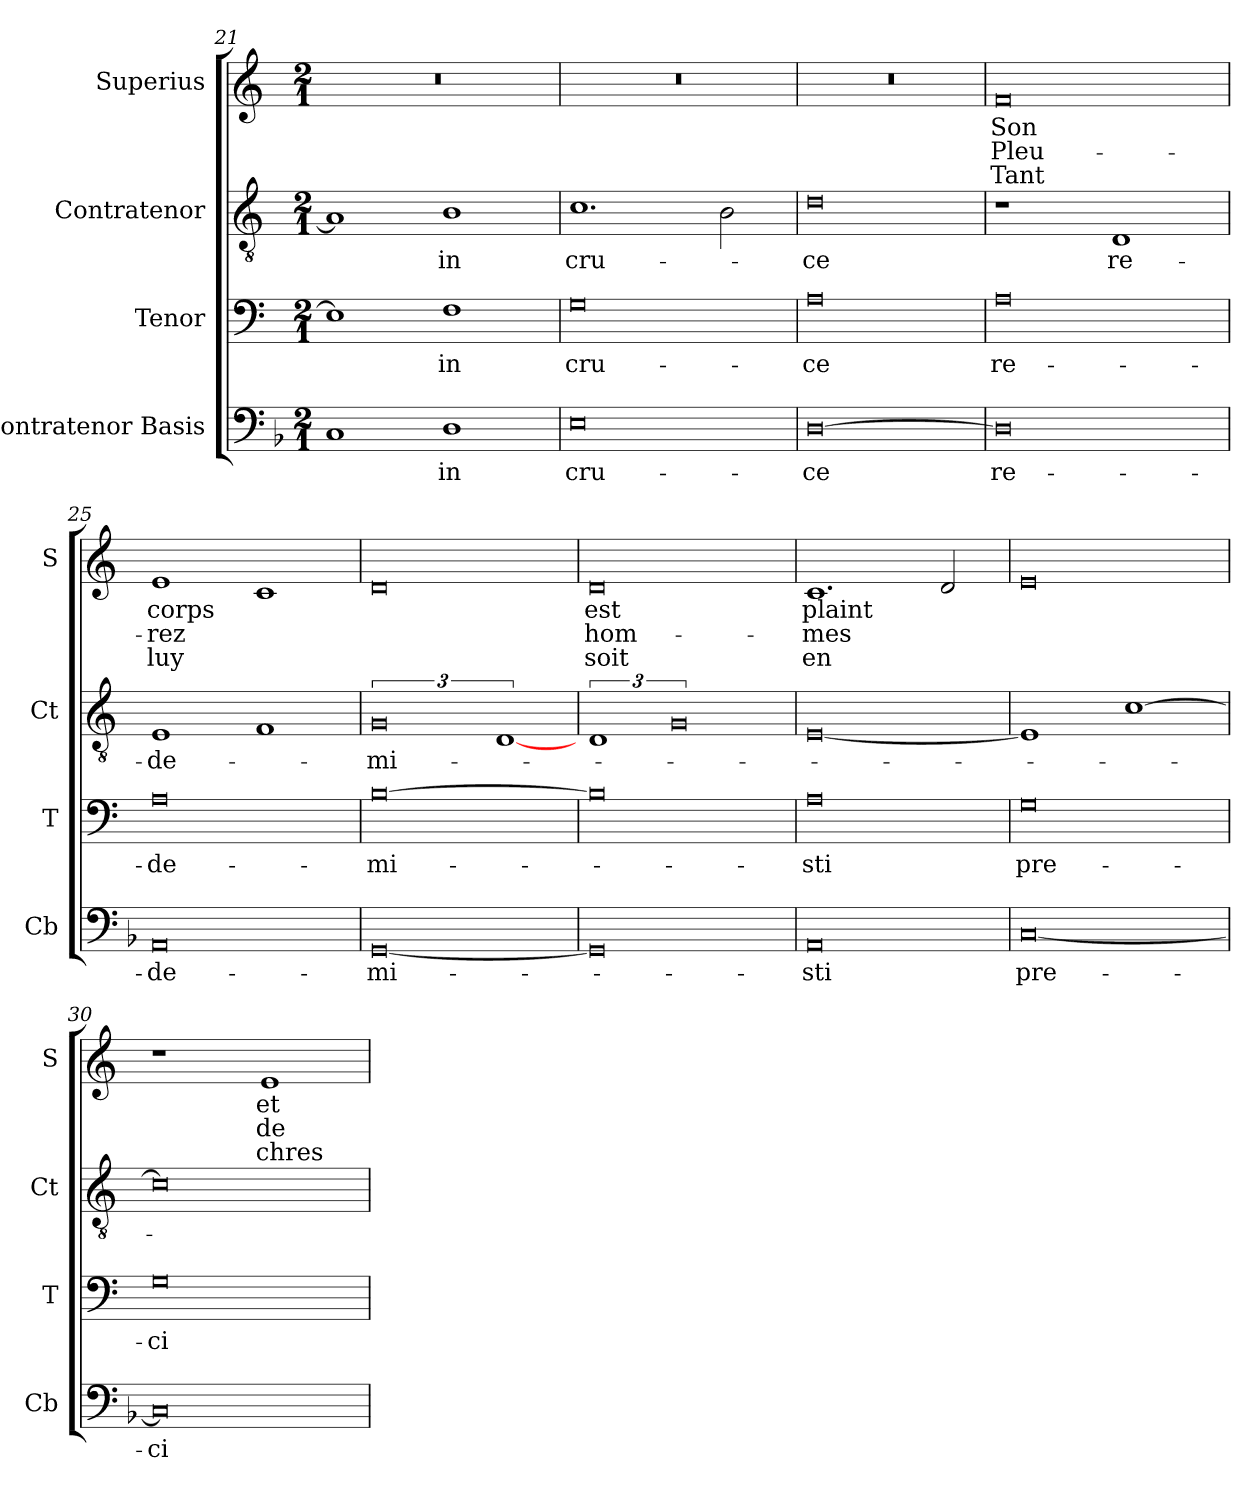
**kern	**text	**kern	**text	**kern	**text	**kern	**text	**text	**text
*part4	*part4	*part3	*part3	*part2	*part2	*part1	*part1	*part1	*part1
*staff4	*staff4	*staff3	*staff3	*staff2	*staff2	*staff1	*staff1	*staff1	*staff1
*I"Contratenor Basis	*	*I"Tenor	*	*I"Contratenor	*	*I"Superius	*	*	*
*I'Cb	*	*I'T	*	*I'Ct	*	*I'S	*	*	*
*clefF4	*	*clefF4	*	*clefGv2	*	*clefG2	*	*	*
*k[b-]	*	*k[]	*	*k[]	*	*k[]	*	*	*
*M2/1	*	*M2/1	*	*M2/1	*	*M2/1	*	*	*
=21	=21	=21	=21	=21	=21	=21	=21	=21	=21
1C	.	1E]	.	1A]	.	0r	.	.	.
1D	in	1F	in	1B	in	.	.	.	.
=22	=22	=22	=22	=22	=22	=22	=22	=22	=22
0E	cru-	0G	cru-	1.c	cru-	0r	.	.	.
.	.	.	.	2B	.	.	.	.	.
=23	=23	=23	=23	=23	=23	=23	=23	=23	=23
[0D	-ce	0A	-ce	0d	-ce	0r	.	.	.
=24	=24	=24	=24	=24	=24	=24	=24	=24	=24
0D]	re-	0A	re-	1r	.	0f	Son	Pleu-	-Tant
.	.	.	.	1D	re-	.	.	.	.
=25	=25	=25	=25	=25	=25	=25	=25	=25	=25
0AA	-de-	0A	-de-	1E	-de-	1e	corps	-rez	luy
.	.	.	.	1F	.	1c	.	.	.
=26	=26	=26	=26	=26	=26	=26	=26	=26	=26
[0GG	-mi-	[0B	-mi-	3%4G	-mi-	0d	.	.	.
.	.	.	.	[3%2D	.	.	.	.	.
=27	=27	=27	=27	=27	=27	=27	=27	=27	=27
0GG]	.	0B]	.	3%2D	.	0d	est	hom-	soit
.	.	.	.	3%4G	.	.	.	.	.
=28	=28	=28	=28	=28	=28	=28	=28	=28	=28
0AA	-sti	0A	-sti	[0E	.	1.c	plaint	-mes	en
.	.	.	.	.	.	2d	.	.	.
=29	=29	=29	=29	=29	=29	=29	=29	=29	=29
[0C	pre-	0G	pre-	1E]	.	0e	.	.	.
.	.	.	.	[1c	.	.	.	.	.
=30	=30	=30	=30	=30	=30	=30	=30	=30	=30
0C]	-ci-	0G	-ci-	0c]	.	1r	.	.	.
.	.	.	.	.	.	1e	et	de	chres-
=	=	=	=	=	=	=	=	=	=
*-	*-	*-	*-	*-	*-	*-	*-	*-	*-
